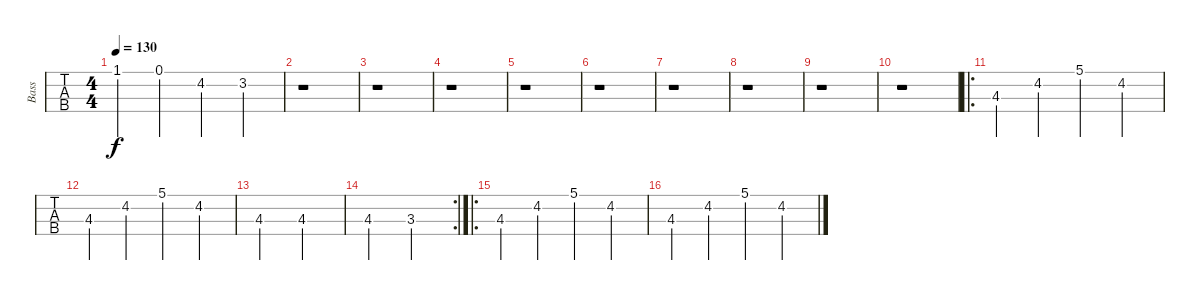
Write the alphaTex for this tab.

\track ("Bass" "Bass") {instrument electricbasspick}
\staff {tabs}
\tuning (Eb2 Bb1 F1 C1) {hide}
\ts (4 4)
\tempo 130
\clef f4
\ks c
1.1.4{dy f} 0.1.4 4.2.4 3.2.4 |
r.1 |
r.1 |
r.1 |
r.1 |
r.1 |
r.1 |
r.1 |
r.1 |
r.1 |
\ro
4.3.4 4.2.4 5.1.4 4.2.4 |
4.3.4 4.2.4 5.1.4 4.2.4 |
4.3.2 4.3.2 |
\rc 2
4.3.2 3.3.2 |
\ro
4.3.4 4.2.4 5.1.4 4.2.4 |
4.3.4 4.2.4 5.1.4 4.2.4
